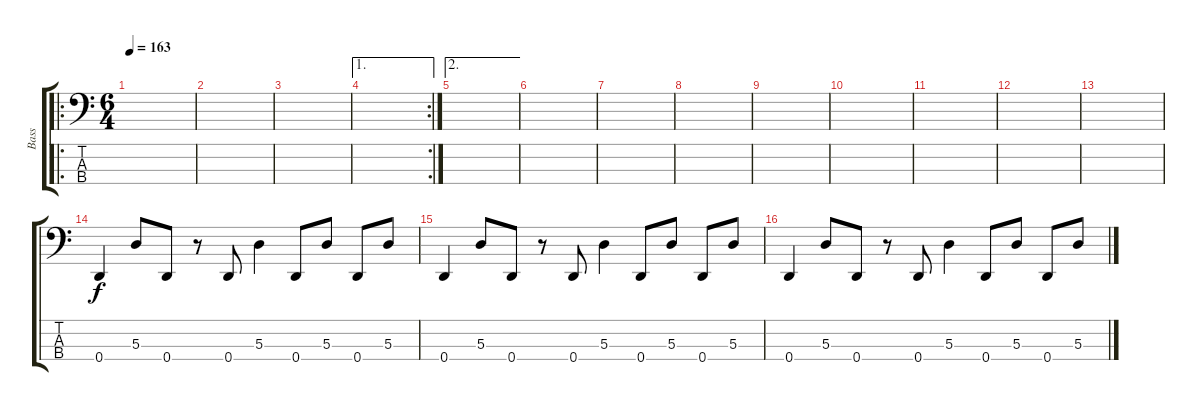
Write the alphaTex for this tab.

\track ("Bass" "Bass") {instrument electricbassfinger}
\staff {score tabs}
\tuning (G2 D2 A1 D1) {hide}
\ro
\ts (6 4)
\tempo 163
\clef f4
\ks c
|
|
|
\ae 1
\rc 2
|
\ae 2
|
|
|
|
|
|
|
|
|
0.4.4 5.3.8 0.4.8 r.8 0.4.8 5.3.4 0.4.8 5.3.8 0.4.8 5.3.8 |
0.4.4 5.3.8 0.4.8 r.8 0.4.8 5.3.4 0.4.8 5.3.8 0.4.8 5.3.8 |
0.4.4 5.3.8 0.4.8 r.8 0.4.8 5.3.4 0.4.8 5.3.8 0.4.8 5.3.8
